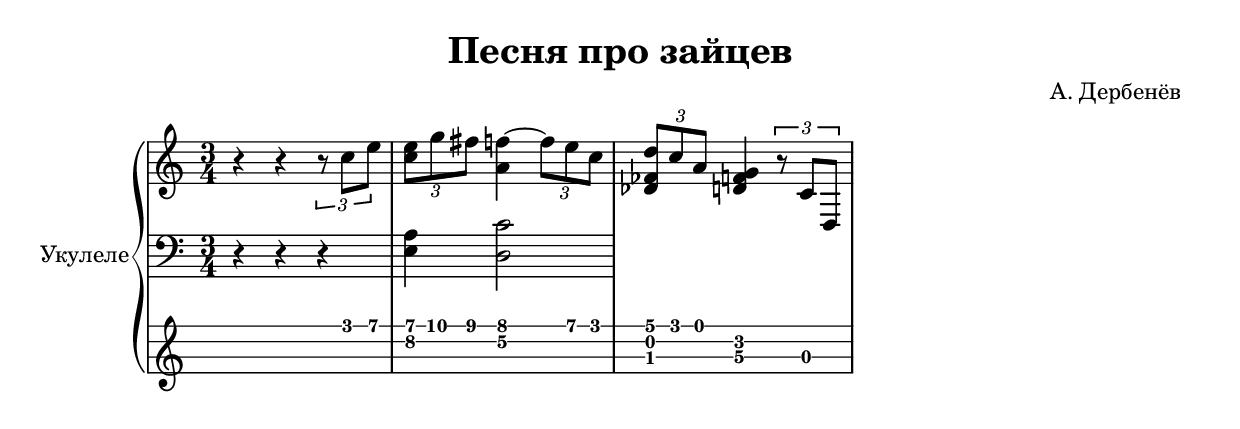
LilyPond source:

\version "2.14.2"

\header {
  title = "Песня про зайцев"
  composer = "А. Дербенёв"
}

upper = \relative c'' {
  \clef treble
  \key c \major
  \time 3/4

   r4 r4 \times 2/3 { r8 c8 e8 } | 
   \times 2/3 { < e c >8 g8 fis8 } < f a, >4 ~ \times 2/3 { f8 e8 c8 } |
   \times 2/3 { < d des, fes>8 c8 a8 } <g d f>4 \times 2/3 { r8 c,8 d,8 } |
}

lower = \relative c {
  \clef bass
  \key c \major
  \time 3/4

  r4 r4 r4 |
  <e a >4 < d c' >2
}

\score {
  \new PianoStaff <<
    \set PianoStaff.instrumentName = #"Укулеле"
    \new Staff = "upper" \upper
    \new Staff = "lower" \lower
    \new TabStaff = "ukulele" \upper \set TabStaff.stringTunings = #ukulele-tuning
  >>

  \header { }
  \layout { }
  \midi { }
}
